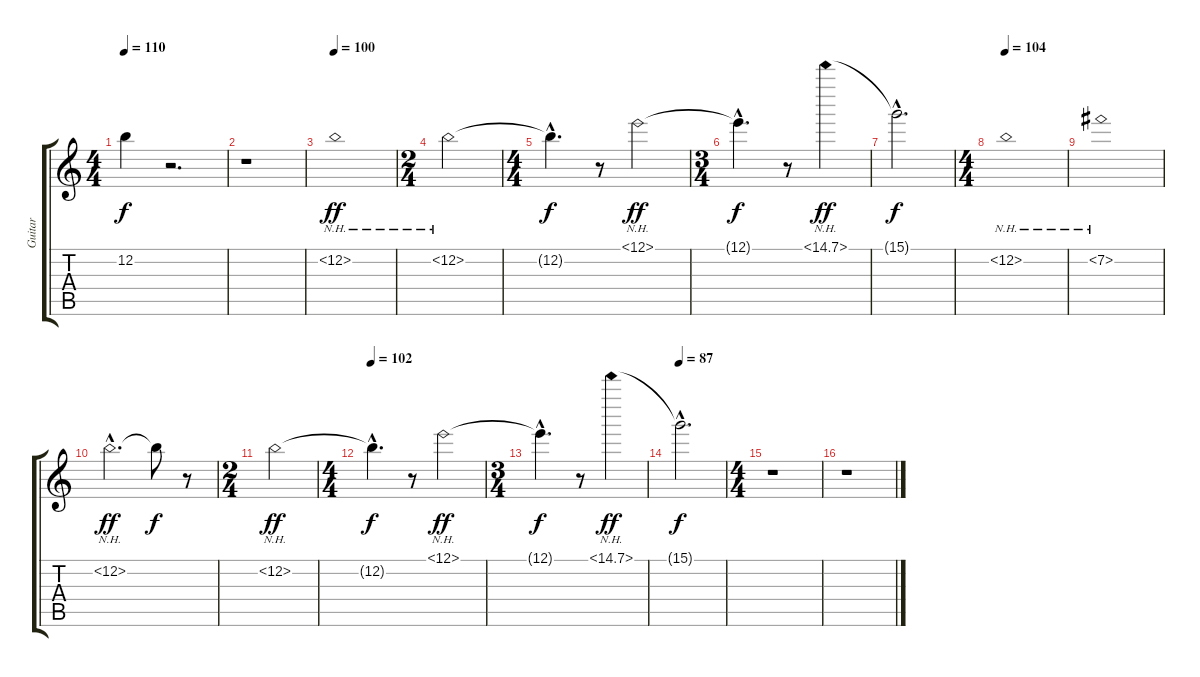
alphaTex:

\track ("Guitar" "Guitar") {instrument electricguitarclean}
\staff {score tabs}
\tuning (E4 B3 G3 D3 A2 E2) {hide}
\ts (4 4)
\tempo 110
\clef g2
\ks c
12.2{t}.4{dy f} r.2{d} |
r.1 |
\tempo 100
12.2{nh}.1{dy ff} |
\ts (2 4)
12.2{nh}.2 |
\ts (4 4)
12.2{hac t}.4{d dy f} r.8 12.1{nh}.2{dy ff} |
\ts (3 4)
12.1{hac t}.4{d dy f} r.8 15.1{nh}.4{dy ff} |
15.1{hac t}.2{d dy f} |
\ts (4 4)
\tempo 104
12.2{nh}.1 |
7.2{nh}.1 |
12.2{nh hac}.2{d dy ff} 12.2{t}.8{dy f} r.8 |
\ts (2 4)
12.2{nh}.2{dy ff} |
\ts (4 4)
\tempo 102
12.2{hac t}.4{d dy f} r.8 12.1{nh}.2{dy ff} |
\ts (3 4)
12.1{hac t}.4{d dy f} r.8 15.1{nh}.4{dy ff} |
\tempo 87
15.1{hac t}.2{d dy f} |
\ts (4 4)
r.1 |
r.1
